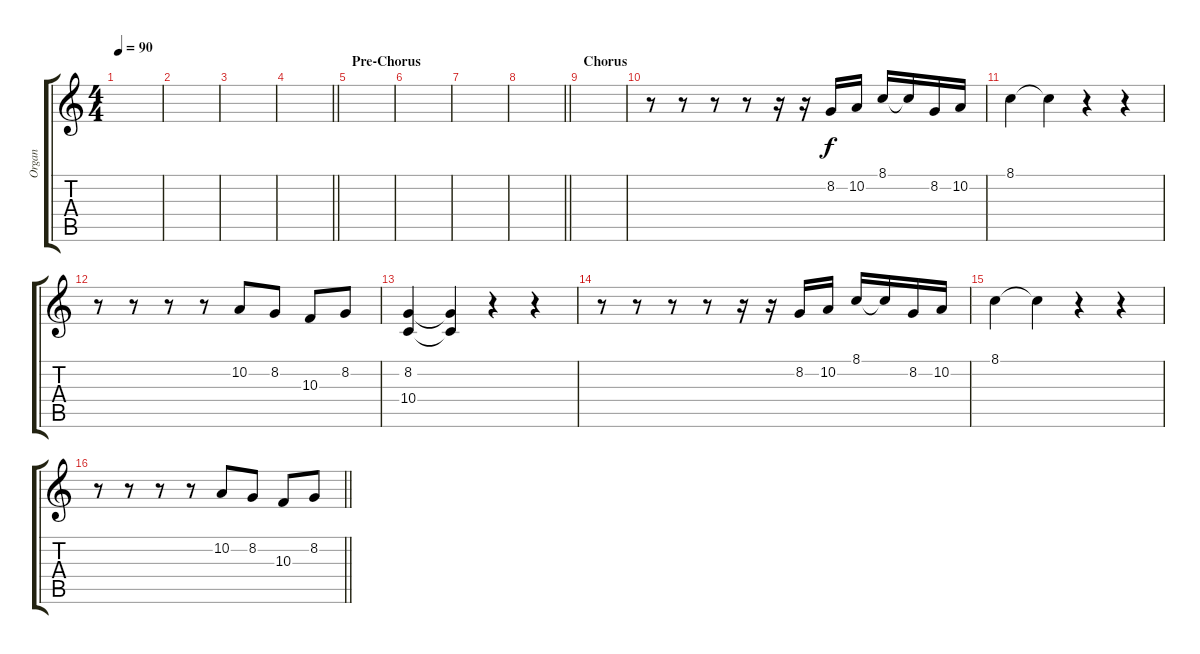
\track ("Organ" "Organ") {instrument lead2sawtooth}
\staff {score tabs}
\tuning (E4 B3 G3 D3 A2 E2) {hide}
\ts (4 4)
\tempo 90
\clef g2
\ks c
|
|
|
\barLineRight lightlight
|
\section ("" "Pre-Chorus")
|
|
|
\barLineRight lightlight
|
\section ("" "Chorus")
|
r.8 r.8 r.8 r.8 r.16 r.16 8.2.16 10.2.16 8.1.16 8.1{t}.16 8.2.16 10.2.16 |
8.1.4 8.1{t}.4 r.4 r.4 |
r.8 r.8 r.8 r.8 10.2.8 8.2.8 10.3.8 8.2.8 |
(8.2 10.4).4 (8.2{t} 10.4{t}).4 r.4 r.4 |
r.8 r.8 r.8 r.8 r.16 r.16 8.2.16 10.2.16 8.1.16 8.1{t}.16 8.2.16 10.2.16 |
8.1.4 8.1{t}.4 r.4 r.4 |
\barLineRight lightlight
r.8 r.8 r.8 r.8 10.2.8 8.2.8 10.3.8 8.2.8
